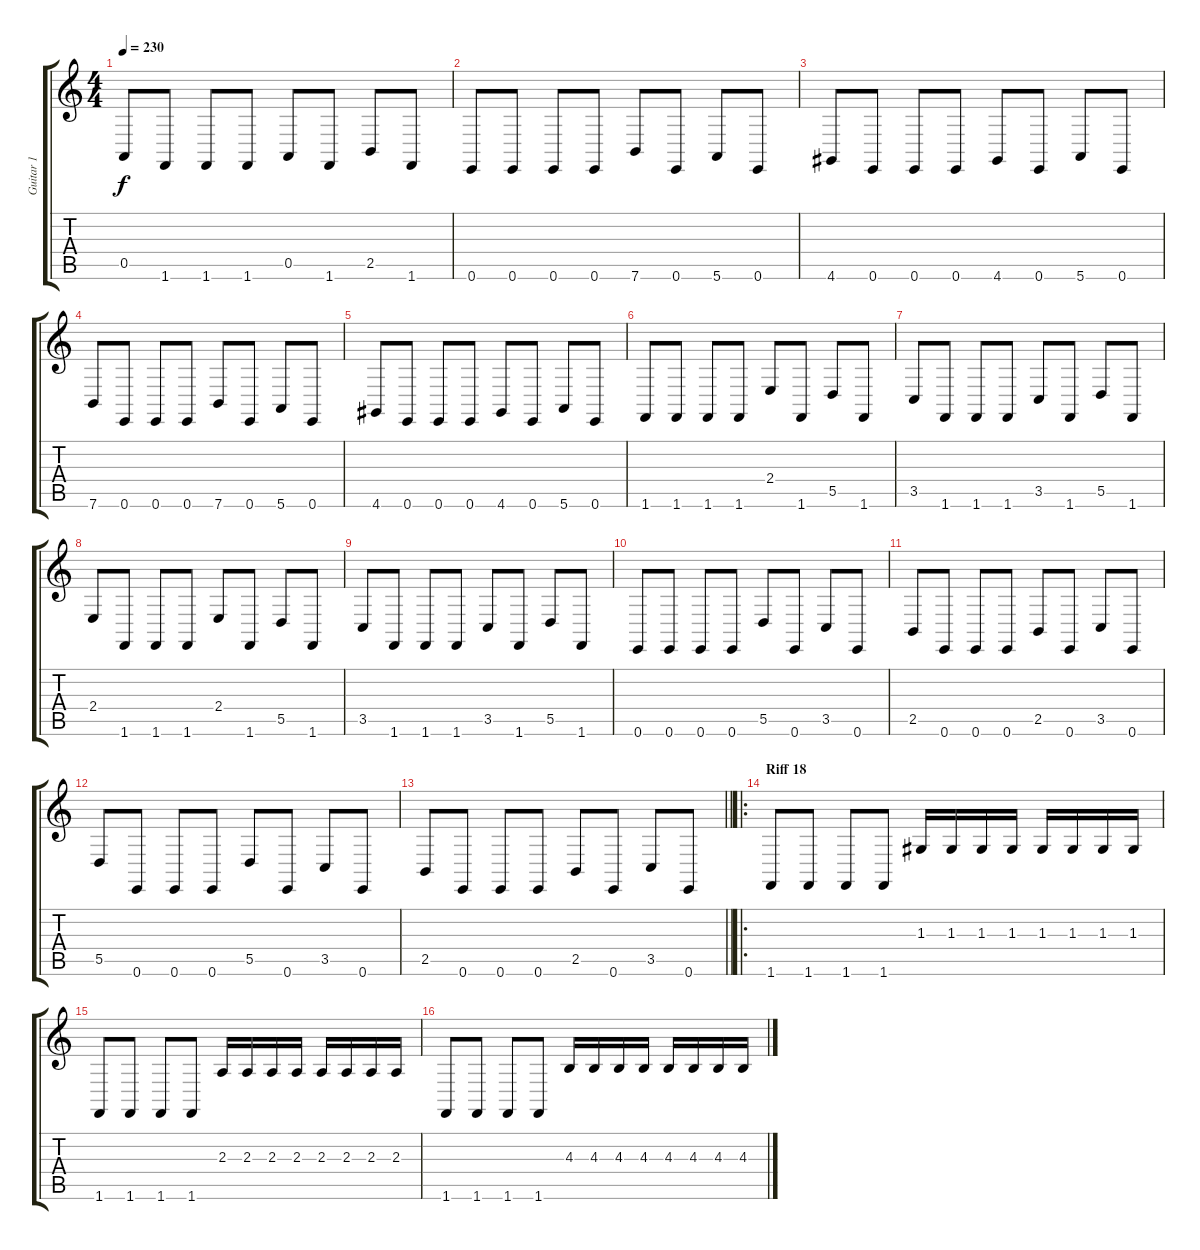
\track ("Guitar 1" "Guitar 1") {instrument churchorgan}
\staff {score tabs}
\tuning (E4 B3 G3 D3 A2 E2) {hide}
\ts (4 4)
\tempo 230
\clef g2
\ks c
0.5.8{dy f} 1.6.8 1.6.8 1.6.8 0.5.8 1.6.8 2.5.8 1.6.8 |
0.6.8 0.6.8 0.6.8 0.6.8 7.6.8 0.6.8 5.6.8 0.6.8 |
4.6.8 0.6.8 0.6.8 0.6.8 4.6.8 0.6.8 5.6.8 0.6.8 |
7.6.8 0.6.8 0.6.8 0.6.8 7.6.8 0.6.8 5.6.8 0.6.8 |
4.6.8 0.6.8 0.6.8 0.6.8 4.6.8 0.6.8 5.6.8 0.6.8 |
1.6.8 1.6.8 1.6.8 1.6.8 2.4.8 1.6.8 5.5.8 1.6.8 |
3.5.8 1.6.8 1.6.8 1.6.8 3.5.8 1.6.8 5.5.8 1.6.8 |
2.4.8 1.6.8 1.6.8 1.6.8 2.4.8 1.6.8 5.5.8 1.6.8 |
3.5.8 1.6.8 1.6.8 1.6.8 3.5.8 1.6.8 5.5.8 1.6.8 |
0.6.8 0.6.8 0.6.8 0.6.8 5.5.8 0.6.8 3.5.8 0.6.8 |
2.5.8 0.6.8 0.6.8 0.6.8 2.5.8 0.6.8 3.5.8 0.6.8 |
5.5.8 0.6.8 0.6.8 0.6.8 5.5.8 0.6.8 3.5.8 0.6.8 |
\barLineRight lightlight
2.5.8 0.6.8 0.6.8 0.6.8 2.5.8 0.6.8 3.5.8 0.6.8 |
\ro
\section ("" "Riff 18")
1.6.8 1.6.8 1.6.8 1.6.8 1.3.16 1.3.16 1.3.16 1.3.16 1.3.16 1.3.16 1.3.16 1.3.16 |
1.6.8 1.6.8 1.6.8 1.6.8 2.3.16 2.3.16 2.3.16 2.3.16 2.3.16 2.3.16 2.3.16 2.3.16 |
1.6.8 1.6.8 1.6.8 1.6.8 4.3.16 4.3.16 4.3.16 4.3.16 4.3.16 4.3.16 4.3.16 4.3.16
